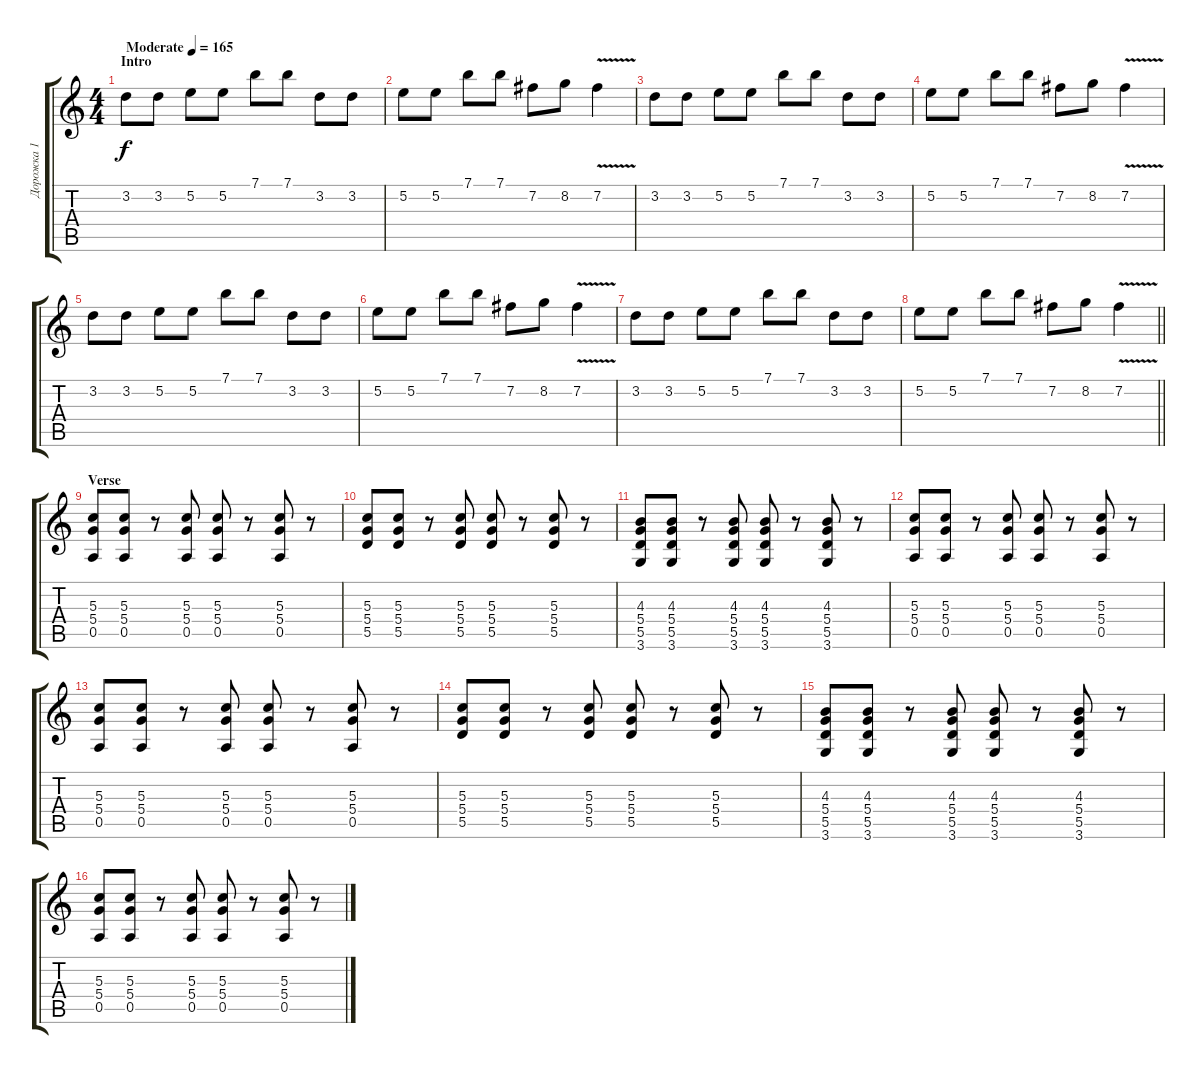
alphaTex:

\track ("Дорожка 1" "Дорожка 1") {instrument distortionguitar}
\staff {score tabs}
\tuning (E4 B3 G3 D3 A2 E2) {hide}
\ts (4 4)
\section ("" "Intro")
\tempo (165 "Moderate")
\clef g2
\ks c
3.2.8{dy f instrument distortionguitar} 3.2.8 5.2.8 5.2.8 7.1.8 7.1.8 3.2.8 3.2.8 |
5.2.8 5.2.8 7.1.8 7.1.8 7.2.8 8.2.8 7.2{v}.4 |
3.2.8 3.2.8 5.2.8 5.2.8 7.1.8 7.1.8 3.2.8 3.2.8 |
5.2.8 5.2.8 7.1.8 7.1.8 7.2.8 8.2.8 7.2{v}.4 |
3.2.8 3.2.8 5.2.8 5.2.8 7.1.8 7.1.8 3.2.8 3.2.8 |
5.2.8 5.2.8 7.1.8 7.1.8 7.2.8 8.2.8 7.2{v}.4 |
3.2.8 3.2.8 5.2.8 5.2.8 7.1.8 7.1.8 3.2.8 3.2.8 |
\barLineRight lightlight
5.2.8 5.2.8 7.1.8 7.1.8 7.2.8 8.2.8 7.2{v}.4 |
\section ("" "Verse")
(5.3 5.4 0.5).8 (5.3 5.4 0.5).8 r.8 (5.3 5.4 0.5).8 (5.3 5.4 0.5).8 r.8 (5.3 5.4 0.5).8 r.8 |
(5.3 5.4 5.5).8 (5.3 5.4 5.5).8 r.8 (5.3 5.4 5.5).8 (5.3 5.4 5.5).8 r.8 (5.3 5.4 5.5).8 r.8 |
(4.3 5.4 5.5 3.6).8 (4.3 5.4 5.5 3.6).8 r.8 (4.3 5.4 5.5 3.6).8 (4.3 5.4 5.5 3.6).8 r.8 (4.3 5.4 5.5 3.6).8 r.8 |
(5.3 5.4 0.5).8 (5.3 5.4 0.5).8 r.8 (5.3 5.4 0.5).8 (5.3 5.4 0.5).8 r.8 (5.3 5.4 0.5).8 r.8 |
(5.3 5.4 0.5).8 (5.3 5.4 0.5).8 r.8 (5.3 5.4 0.5).8 (5.3 5.4 0.5).8 r.8 (5.3 5.4 0.5).8 r.8 |
(5.3 5.4 5.5).8 (5.3 5.4 5.5).8 r.8 (5.3 5.4 5.5).8 (5.3 5.4 5.5).8 r.8 (5.3 5.4 5.5).8 r.8 |
(4.3 5.4 5.5 3.6).8 (4.3 5.4 5.5 3.6).8 r.8 (4.3 5.4 5.5 3.6).8 (4.3 5.4 5.5 3.6).8 r.8 (4.3 5.4 5.5 3.6).8 r.8 |
(5.3 5.4 0.5).8 (5.3 5.4 0.5).8 r.8 (5.3 5.4 0.5).8 (5.3 5.4 0.5).8 r.8 (5.3 5.4 0.5).8 r.8
